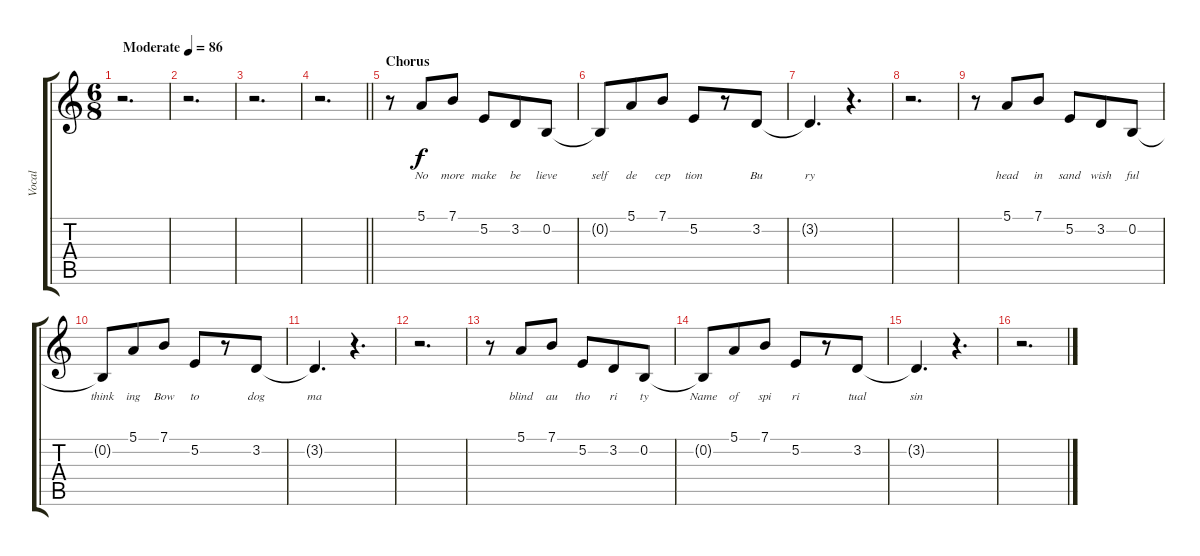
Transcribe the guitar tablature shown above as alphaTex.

\track ("Vocal" "Vocal") {instrument acousticgrandpiano}
\staff {score tabs}
\tuning (E4 B3 G3 D3 A2 E2) {hide}
\ts (6 8)
\tempo (86 "Moderate")
\clef g2
\ks c
r.2{d dy f instrument acousticgrandpiano} |
r.2{d} |
r.2{d} |
\barLineRight lightlight
r.2{d} |
\section ("" "Chorus")
r.8 5.1.8{lyrics (0 "No") lyrics (1 "") lyrics (2 "") lyrics (3 "") lyrics (4 "")} 7.1.8{lyrics (0 "more") lyrics (1 "") lyrics (2 "") lyrics (3 "") lyrics (4 "")} 5.2.8{lyrics (0 "make") lyrics (1 "") lyrics (2 "") lyrics (3 "") lyrics (4 "")} 3.2.8{lyrics (0 "be") lyrics (1 "") lyrics (2 "") lyrics (3 "") lyrics (4 "")} 0.2.8{lyrics (0 "lieve") lyrics (1 "") lyrics (2 "") lyrics (3 "") lyrics (4 "")} |
0.2{t}.8{lyrics (0 "self") lyrics (1 "") lyrics (2 "") lyrics (3 "") lyrics (4 "")} 5.1.8{lyrics (0 "de") lyrics (1 "") lyrics (2 "") lyrics (3 "") lyrics (4 "")} 7.1.8{lyrics (0 "cep") lyrics (1 "") lyrics (2 "") lyrics (3 "") lyrics (4 "")} 5.2.8{lyrics (0 "tion") lyrics (1 "") lyrics (2 "") lyrics (3 "") lyrics (4 "")} r.8 3.2.8{lyrics (0 "Bu") lyrics (1 "") lyrics (2 "") lyrics (3 "") lyrics (4 "")} |
3.2{t}.4{d lyrics (0 "ry") lyrics (1 "") lyrics (2 "") lyrics (3 "") lyrics (4 "")} r.4{d} |
r.2{d} |
r.8 5.1.8{lyrics (0 "head") lyrics (1 "") lyrics (2 "") lyrics (3 "") lyrics (4 "")} 7.1.8{lyrics (0 "in") lyrics (1 "") lyrics (2 "") lyrics (3 "") lyrics (4 "")} 5.2.8{lyrics (0 "sand") lyrics (1 "") lyrics (2 "") lyrics (3 "") lyrics (4 "")} 3.2.8{lyrics (0 "wish") lyrics (1 "") lyrics (2 "") lyrics (3 "") lyrics (4 "")} 0.2.8{lyrics (0 "ful") lyrics (1 "") lyrics (2 "") lyrics (3 "") lyrics (4 "")} |
0.2{t}.8{lyrics (0 "think") lyrics (1 "") lyrics (2 "") lyrics (3 "") lyrics (4 "")} 5.1.8{lyrics (0 "ing") lyrics (1 "") lyrics (2 "") lyrics (3 "") lyrics (4 "")} 7.1.8{lyrics (0 "Bow") lyrics (1 "") lyrics (2 "") lyrics (3 "") lyrics (4 "")} 5.2.8{lyrics (0 "to") lyrics (1 "") lyrics (2 "") lyrics (3 "") lyrics (4 "")} r.8 3.2.8{lyrics (0 "dog") lyrics (1 "") lyrics (2 "") lyrics (3 "") lyrics (4 "")} |
3.2{t}.4{d lyrics (0 "ma") lyrics (1 "") lyrics (2 "") lyrics (3 "") lyrics (4 "")} r.4{d} |
r.2{d} |
r.8 5.1.8{lyrics (0 "blind") lyrics (1 "") lyrics (2 "") lyrics (3 "") lyrics (4 "")} 7.1.8{lyrics (0 "au") lyrics (1 "") lyrics (2 "") lyrics (3 "") lyrics (4 "")} 5.2.8{lyrics (0 "tho") lyrics (1 "") lyrics (2 "") lyrics (3 "") lyrics (4 "")} 3.2.8{lyrics (0 "ri") lyrics (1 "") lyrics (2 "") lyrics (3 "") lyrics (4 "")} 0.2.8{lyrics (0 "ty") lyrics (1 "") lyrics (2 "") lyrics (3 "") lyrics (4 "")} |
0.2{t}.8{lyrics (0 "Name") lyrics (1 "") lyrics (2 "") lyrics (3 "") lyrics (4 "")} 5.1.8{lyrics (0 "of") lyrics (1 "") lyrics (2 "") lyrics (3 "") lyrics (4 "")} 7.1.8{lyrics (0 "spi") lyrics (1 "") lyrics (2 "") lyrics (3 "") lyrics (4 "")} 5.2.8{lyrics (0 "ri") lyrics (1 "") lyrics (2 "") lyrics (3 "") lyrics (4 "")} r.8 3.2.8{lyrics (0 "tual") lyrics (1 "") lyrics (2 "") lyrics (3 "") lyrics (4 "")} |
3.2{t}.4{d lyrics (0 "sin") lyrics (1 "") lyrics (2 "") lyrics (3 "") lyrics (4 "")} r.4{d} |
r.2{d}
